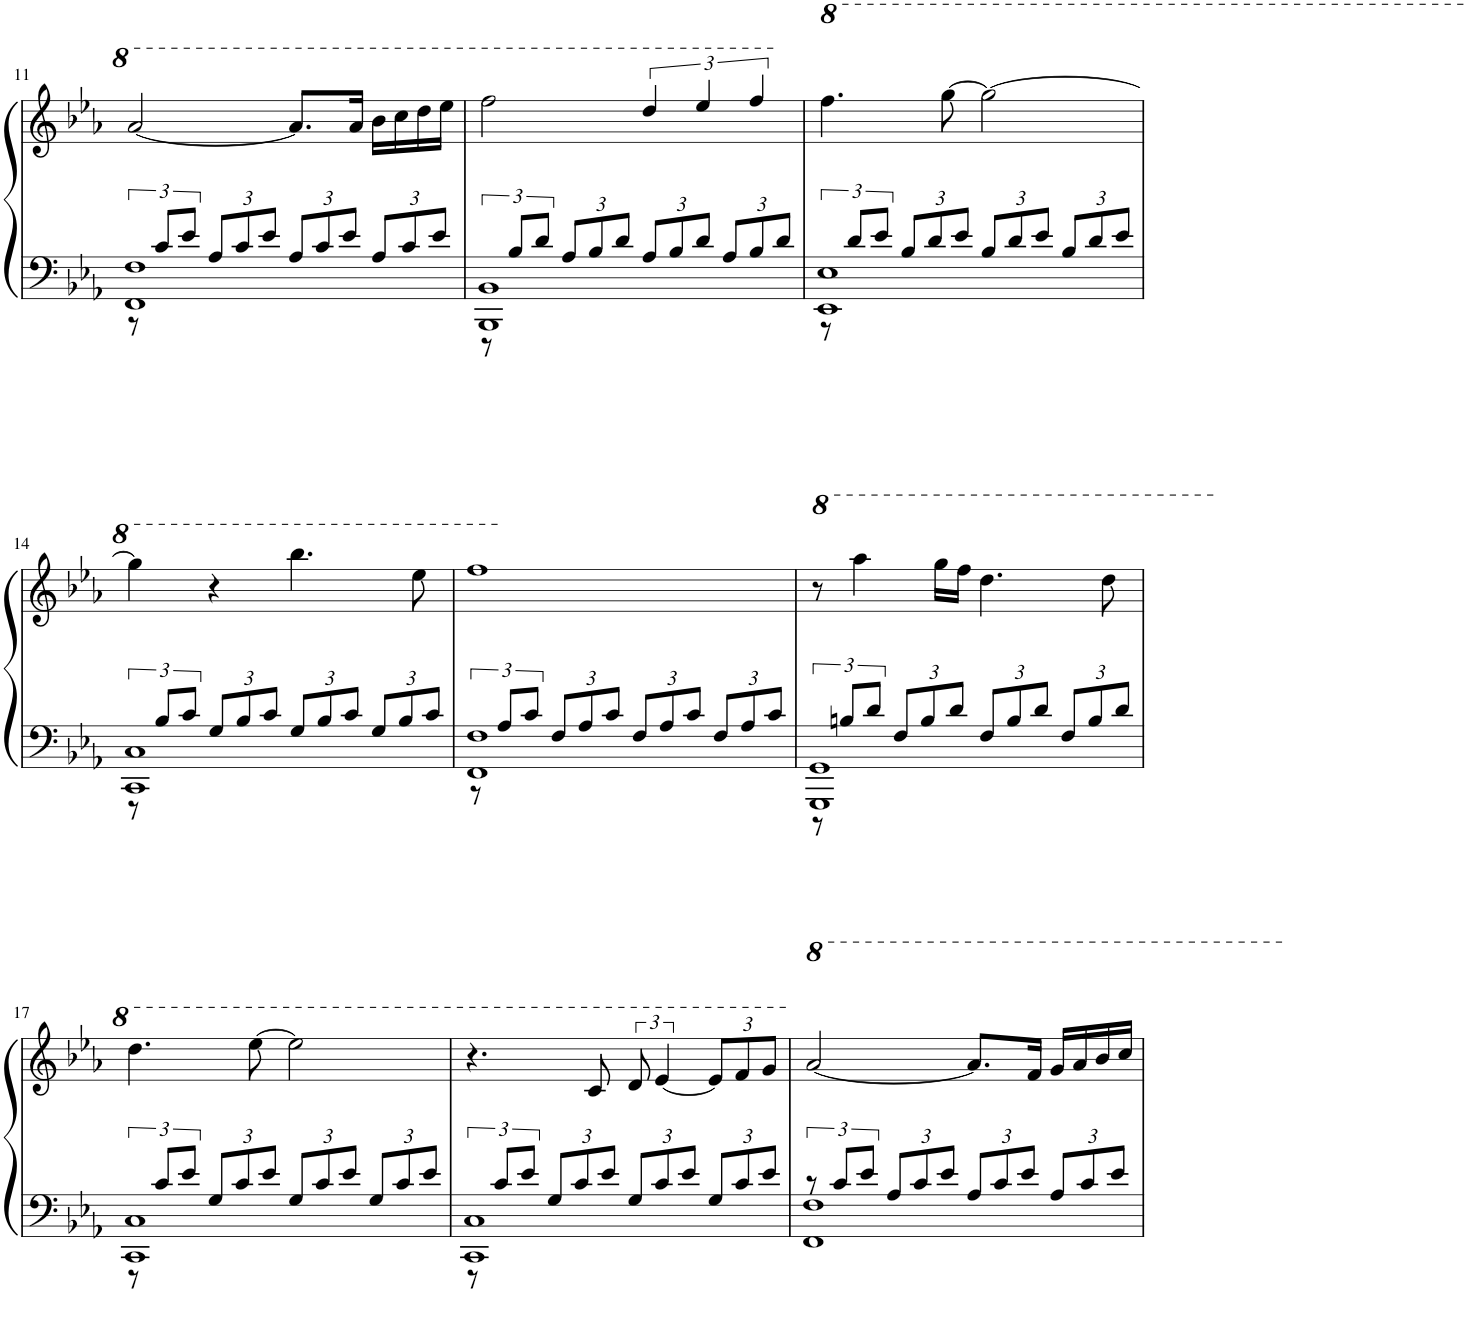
**kern	**kern
*part1	*part1
*staff2	*staff1
*I"Piano	*
*I'Pno.	*
!!LO:PB:g=z
*clefF4	*clefG2
*k[b-e-a-]	*k[b-e-a-]
*M4/4	*M4/4
*met(c)	*met(c)
=11	=11
*^	*
1FF 1F	12r	[2aa-/
.	12c/L	.
.	12e-/J	.
*	*Xbrackettup	*
.	12A-/L	.
.	12c/	.
.	12e-/J	.
.	12A-/L	8.aa-/L]
.	12c/	.
.	12e-/J	.
.	.	16aa-/Jk
.	12A-/L	16bb-\LL
.	.	16ccc\
.	12c/	.
.	.	16ddd\
.	12e-/J	.
.	.	16eee-\JJ
=12	=12	=12
*	*brackettup	*
1BBB- 1BB-	12r	2fff\
.	12B-/L	.
.	12d/J	.
*	*Xbrackettup	*
.	12A-/L	.
.	12B-/	.
.	12d/J	.
.	12A-/L	6ddd/
.	12B-/	.
.	12d/J	6eee-/
.	12A-/L	.
.	12B-/	6fff/
.	12d/J	.
=13	=13	=13
*	*^	*
*	*	*brackettup	*
*	*	*	*8va
1E-	1EE-	12r	4.fff\
.	.	12d/L	.
.	.	12e-/J	.
*	*	*Xbrackettup	*
.	.	12B-/L	.
.	.	12d/	.
.	.	.	[8ggg\
.	.	12e-/J	.
.	.	12B-/L	2ggg\_
.	.	12d/	.
.	.	12e-/J	.
.	.	12B-/L	.
.	.	12d/	.
.	.	12e-/J	.
*	*v	*v	*
!!LO:LB:g=z
=14	=14	=14
*	*brackettup	*
1CC 1C	12r	4ggg\]
.	12B-/L	.
.	12c/J	.
*	*Xbrackettup	*
.	12G/L	4r
.	12B-/	.
.	12c/J	.
.	12G/L	4.bbb-\
.	12B-/	.
.	12c/J	.
.	12G/L	.
.	12B-/	.
.	.	8eee-\
.	12c/J	.
=15	=15	=15
*	*brackettup	*
1FF 1F	12r	1fff
.	12A-/L	.
.	12c/J	.
*	*Xbrackettup	*
.	12F/L	.
.	12A-/	.
.	12c/J	.
.	12F/L	.
.	12A-/	.
.	12c/J	.
.	12F/L	.
.	12A-/	.
.	12c/J	.
=16	=16	=16
*	*brackettup	*
*	*	*X8va
*	*	*8va
1GGG 1GG	12r	8r
.	12Bn/L	.
.	.	4aaa-\
.	12d/J	.
*	*Xbrackettup	*
.	12F/L	.
.	12B/	.
.	.	16ggg\LL
.	12d/J	.
.	.	16fff\JJ
.	12F/L	4.ddd\
.	12B/	.
.	12d/J	.
.	12F/L	.
.	12B/	.
.	.	8ddd\
.	12d/J	.
!!LO:LB:g=z
=17	=17	=17
*	*brackettup	*
1CC 1C	12r	4.ddd\
.	12c/L	.
.	12e-/J	.
*	*Xbrackettup	*
.	12G/L	.
.	12c/	.
.	.	[8eee-\
.	12e-/J	.
.	12G/L	2eee-\]
.	12c/	.
.	12e-/J	.
.	12G/L	.
.	12c/	.
.	12e-/J	.
=18	=18	=18
*	*brackettup	*
1CC 1C	12r	4.r
.	12c/L	.
.	12e-/J	.
*	*Xbrackettup	*
.	12G/L	.
.	12c/	.
.	.	8cc/
.	12e-/J	.
.	12G/L	12dd/
.	12c/	[4ee-/
.	12e-/J	.
.	12G/L	.
*	*	*Xbrackettup
.	12c/	12ff/
.	12e-/J	12gg/J
=19	=19	=19
*brackettup	*	*
*	*	*X8va
12r	1FF 1F	[2aa-/
12c/L	.	.
12e-/J	.	.
*Xbrackettup	*	*
12A-/L	.	.
12c/	.	.
12e-/J	.	.
12A-/L	.	8.aa-/L]
12c/	.	.
12e-/J	.	.
.	.	16ff/Jk
12A-/L	.	16gg/LL
.	.	16aa-/
12c/	.	.
.	.	16bb-/
12e-/J	.	.
.	.	16ccc/JJ
*v	*v	*
=	=
*-	*-
